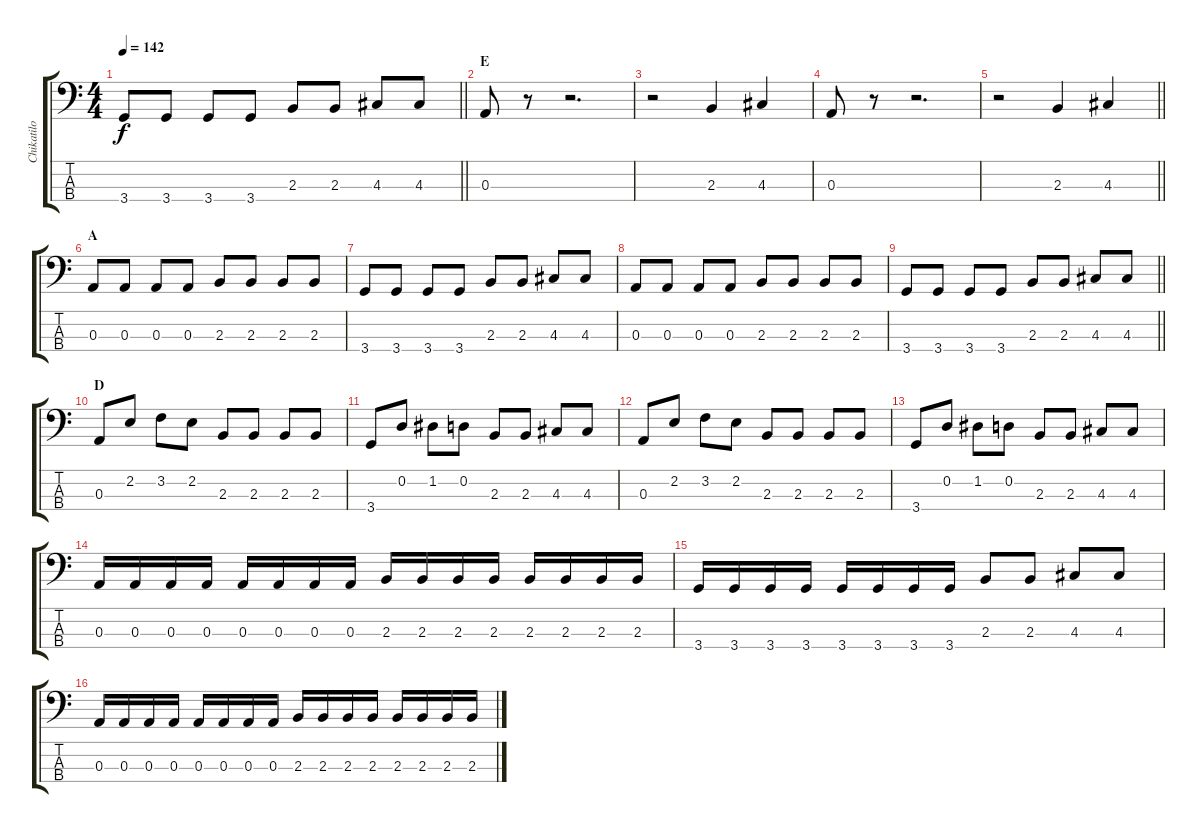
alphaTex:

\track ("Chikatilo" "Chikatilo") {instrument electricbasspick}
\staff {score tabs}
\tuning (G2 D2 A1 E1) {hide}
\ts (4 4)
\tempo 142
\clef f4
\barLineRight lightlight
\ks c
3.4.8{dy f} 3.4.8 3.4.8 3.4.8 2.3.8 2.3.8 4.3.8 4.3.8 |
\section ("" "E")
0.3.8 r.8 r.2{d} |
r.2 2.3.4 4.3.4 |
0.3.8 r.8 r.2{d} |
\barLineRight lightlight
r.2 2.3.4 4.3.4 |
\section ("" "A")
0.3.8 0.3.8 0.3.8 0.3.8 2.3.8 2.3.8 2.3.8 2.3.8 |
3.4.8 3.4.8 3.4.8 3.4.8 2.3.8 2.3.8 4.3.8 4.3.8 |
0.3.8 0.3.8 0.3.8 0.3.8 2.3.8 2.3.8 2.3.8 2.3.8 |
\barLineRight lightlight
3.4.8 3.4.8 3.4.8 3.4.8 2.3.8 2.3.8 4.3.8 4.3.8 |
\section ("" "D")
0.3.8 2.2.8 3.2.8 2.2.8 2.3.8 2.3.8 2.3.8 2.3.8 |
3.4.8 0.2.8 1.2.8 0.2.8 2.3.8 2.3.8 4.3.8 4.3.8 |
0.3.8 2.2.8 3.2.8 2.2.8 2.3.8 2.3.8 2.3.8 2.3.8 |
3.4.8 0.2.8 1.2.8 0.2.8 2.3.8 2.3.8 4.3.8 4.3.8 |
0.3.16 0.3.16 0.3.16 0.3.16 0.3.16 0.3.16 0.3.16 0.3.16 2.3.16 2.3.16 2.3.16 2.3.16 2.3.16 2.3.16 2.3.16 2.3.16 |
3.4.16 3.4.16 3.4.16 3.4.16 3.4.16 3.4.16 3.4.16 3.4.16 2.3.8 2.3.8 4.3.8 4.3.8 |
0.3.16 0.3.16 0.3.16 0.3.16 0.3.16 0.3.16 0.3.16 0.3.16 2.3.16 2.3.16 2.3.16 2.3.16 2.3.16 2.3.16 2.3.16 2.3.16
